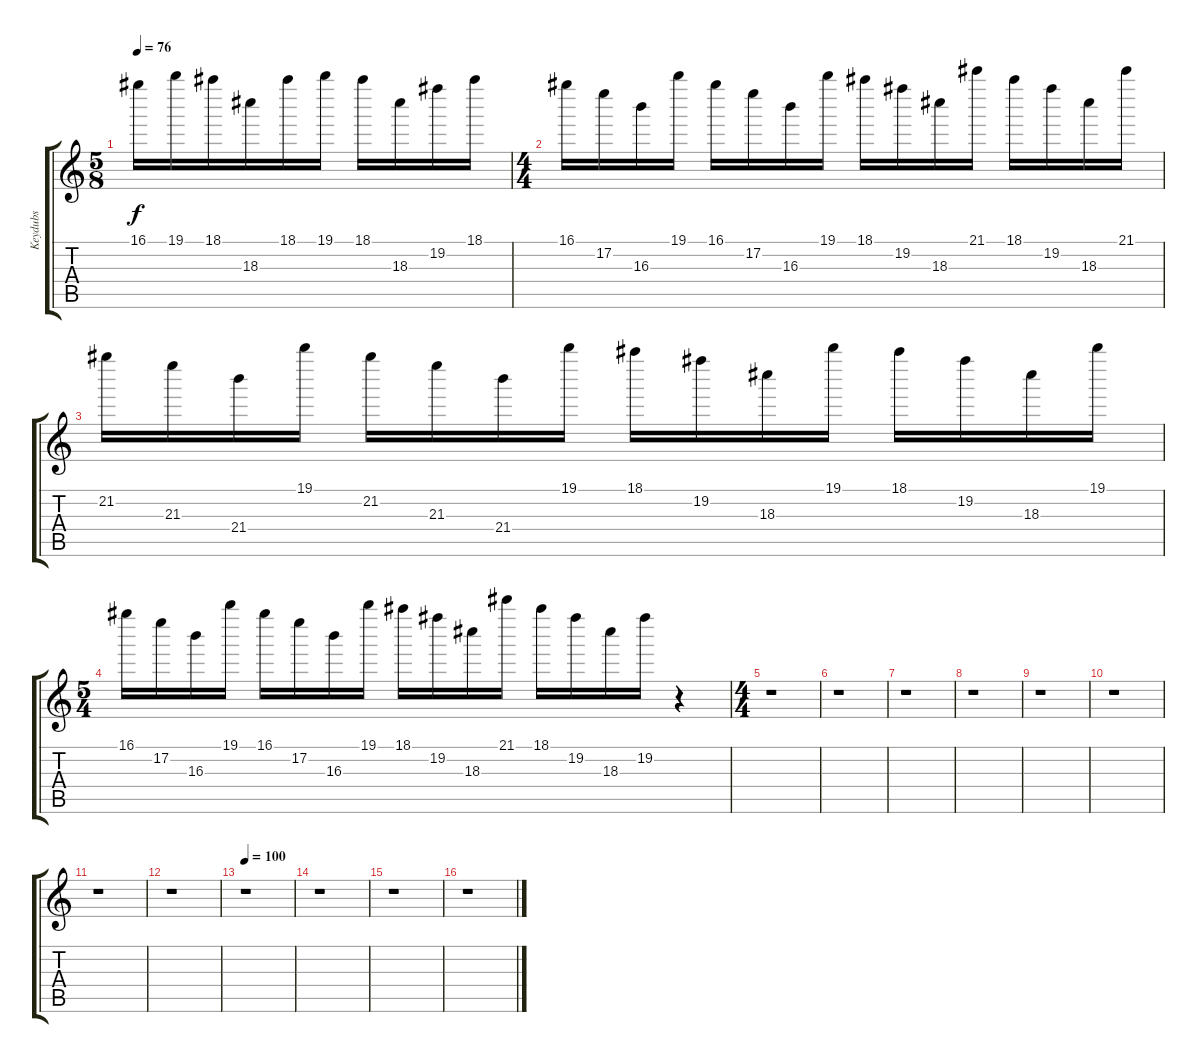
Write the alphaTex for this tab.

\track ("Keydubs" "Keydubs") {instrument acousticguitarnylon}
\staff {score tabs}
\tuning (E5 B4 G4 D4 A3 D3) {hide}
\ts (5 8)
\tempo 76
\clef g2
\ks c
16.1.16{dy f} 19.1.16 18.1.16 18.3.16 18.1.16 19.1.16 18.1.16 18.3.16 19.2.16 18.1.16 |
\ts (4 4)
16.1.16 17.2.16 16.3.16 19.1.16 16.1.16 17.2.16 16.3.16 19.1.16 18.1.16 19.2.16 18.3.16 21.1.16 18.1.16 19.2.16 18.3.16 21.1.16 |
21.2.16 21.3.16 21.4.16 19.1.16 21.2.16 21.3.16 21.4.16 19.1.16 18.1.16 19.2.16 18.3.16 19.1.16 18.1.16 19.2.16 18.3.16 19.1.16 |
\ts (5 4)
16.1.16 17.2.16 16.3.16 19.1.16 16.1.16 17.2.16 16.3.16 19.1.16 18.1.16 19.2.16 18.3.16 21.1.16 18.1.16 19.2.16 18.3.16 19.2.16 r.4 |
\ts (4 4)
r.1 |
r.1 |
r.1 |
r.1 |
r.1 |
r.1 |
r.1 |
r.1 |
\tempo 100
r.1 |
r.1 |
r.1 |
r.1
